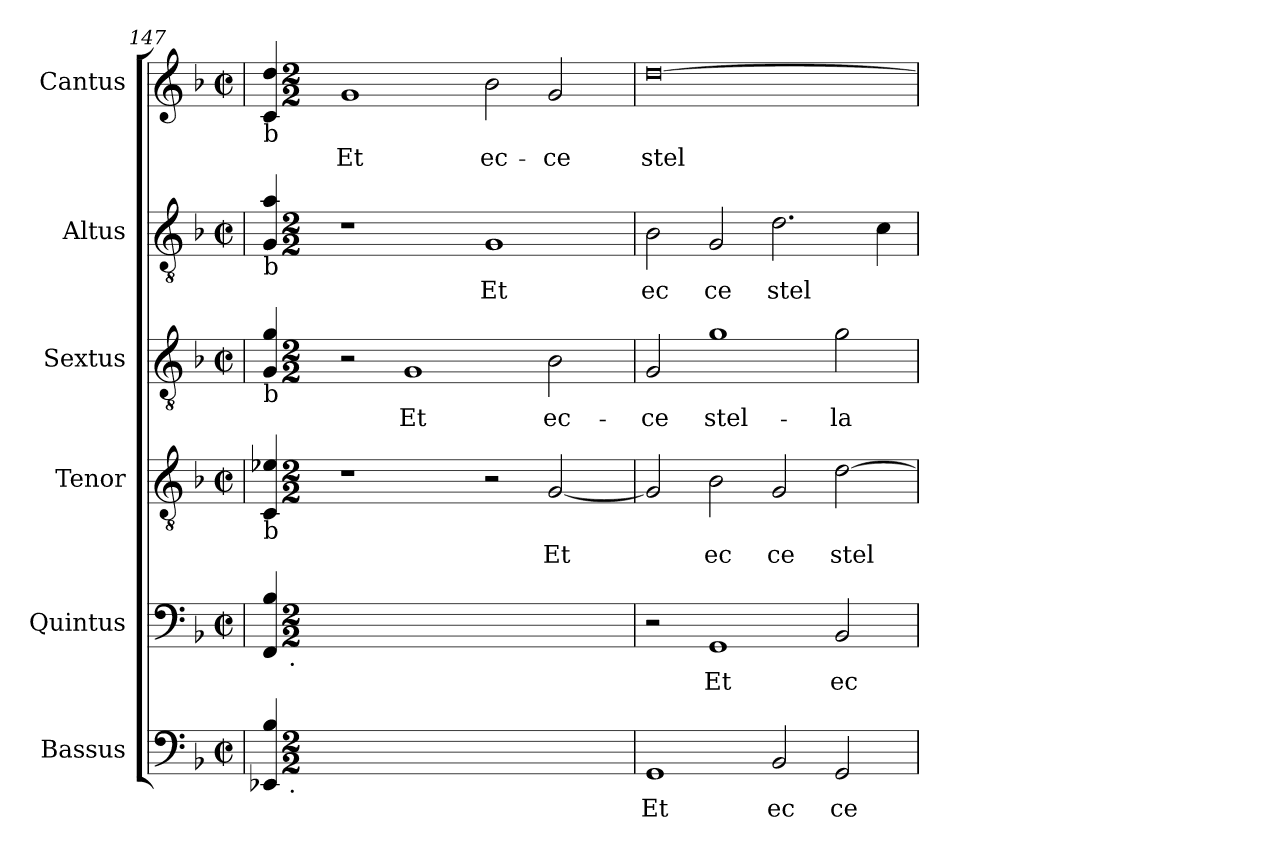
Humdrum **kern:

**kern	**text	**kern	**text	**kern	**text	**kern	**text	**kern	**text	**kern	**text
*part6	*part6	*part5	*part5	*part4	*part4	*part3	*part3	*part2	*part2	*part1	*part1
*staff6	*staff6	*staff5	*staff5	*staff4	*staff4	*staff3	*staff3	*staff2	*staff2	*staff1	*staff1
*I"Bassus	*	*I"Quintus	*	*I"Tenor	*	*I"Sextus	*	*I"Altus	*	*I"Cantus	*
*I'Bassus	*	*I'Quintus	*	*I'Tenor	*	*I'Sextus	*	*I'Altus	*	*I'Cantus	*
!!LO:PB:g=z
*clefF4	*	*clefF4	*	*clefGv2	*	*clefGv2	*	*clefGv2	*	*clefG2	*
*k[b-]	*	*k[b-]	*	*k[b-]	*	*k[b-]	*	*k[b-]	*	*k[b-]	*
*F:	*	*F:	*	*F:	*	*F:	*	*F:	*	*F:	*
*M2/2	*	*M2/2	*	*M2/2	*	*M2/2	*	*M2/2	*	*M2/2	*
*met(c|)	*	*met(c|)	*	*met(c|)	*	*met(c|)	*	*met(c|)	*	*met(c|)	*
=147	=147!	=147	=147!	=147	=147!	=147	=147!	=147	=147!	=147!	=147!
!	!	!	!	!	!	!	!	!	!	!LO:TX:b:t=b	!
!	!	!	!	!	!	!	!	!LO:TX:b:t=b	!	!	!
!	!	!	!	!	!	!LO:TX:b:t=b	!	!	!	!	!
!	!	!	!	!LO:TX:b:t=b	!	!	!	!	!	!	!
!	!	!LO:TX:b:t=b	!	!	!	!	!	!	!	!	!
!LO:TX:b:t=b	!	!	!	!	!	!	!	!	!	!	!
*^	*	*^	*	*	*	*	*	*	*	*	*
4B-/ 4EE-X/	16..ryy	.	4B-/ 4FF/	16..ryy	.	4e-X/ 4C/	.	4g/ 4G/	.	4a/ 4G/	.	4dd/ 4c/	.
!	!	!	!	!LO:TX:b:t=.	!	!	!	!	!	!	!	!	!
!	!LO:TX:b:t=.	!	!	!	!	!	!	!	!	!	!	!	!
.	1ryy	.	.	1ryy	.	.	.	.	.	.	.	.	.
*M2/2	*	*	*M2/2	*	*	*M2/2	*	*M2/2	*	*M2/2	*	*M2/2	*
*met(c|)	*	*	*met(c|)	*	*	*met(c|)	*	*met(c|)	*	*met(c|)	*	*met(c|)	*
!	!	!	!	!	!	!	!	!	!	!	!	!	!LO:LY:b:cj
0ryy	.	.	0ryy	.	.	1r	.	2r	.	1r	.	1g	Et
!	!	!	!	!	!	!	!	!	!LO:LY:b:cj	!	!	!	!
.	.	.	.	.	.	.	.	1G	Et	.	.	.	.
.	1ryy	.	.	1ryy	.	.	.	.	.	.	.	.	.
!	!	!	!	!	!	!	!	!	!	!	!LO:LY:b:cj	!	!LO:LY:b:cj
.	.	.	.	.	.	2r	.	.	.	1G	Et	2b-\	ec-
!	!	!	!	!	!	!	!LO:LY:b:cj	!	!LO:LY:b:cj	!	!	!	!LO:LY:b:cj
.	.	.	.	.	.	[<2G/	Et	2B-\	ec-	.	.	2g/	-ce
.	8ryy	.	.	8ryy	.	.	.	.	.	.	.	.	.
.	64ryy	.	.	64ryy	.	.	.	.	.	.	.	.	.
=148	=148	=148	=148	=148	=148	=148	=148	=148	=148	=148	=148	=148	=148
!	!	!LO:LY:b:cj	!	!	!	!	!	!	!LO:LY:b:cj	!	!LO:LY:b:cj	!	!LO:LY:b:cj
*v	*v	*	*	*	*	*	*	*	*	*	*	*	*
*	*	*v	*v	*	*	*	*	*	*	*	*	*
1GG	Et	2r	.	2G/]	.	2G/	-ce	2B-\	ec	[>0dd	stel-
!	!	!	!LO:LY:b:cj	!	!LO:LY:b:cj	!	!LO:LY:b:cj	!	!LO:LY:b:cj	!	!
.	.	1GG	Et	2B-\	ec	1g	stel-	2G/	ce	.	.
!	!LO:LY:b:cj	!	!	!	!LO:LY:b:cj	!	!	!	!LO:LY:b	!	!
2BB-/	ec	.	.	2G/	ce	.	.	2.d\	stel	.	.
!	!LO:LY:b:cj	!	!LO:LY:b:cj	!	!LO:LY:b	!	!LO:LY:b:cj	!	!	!	!
2GG/	ce	2BB-/	ec	[>2d\	stel	2g\	-la	.	.	.	.
.	.	.	.	.	.	.	.	4c\	.	.	.
=	=	=	=	=	=	=	=	=	=	=	=
*-	*-	*-	*-	*-	*-	*-	*-	*-	*-	*-	*-
